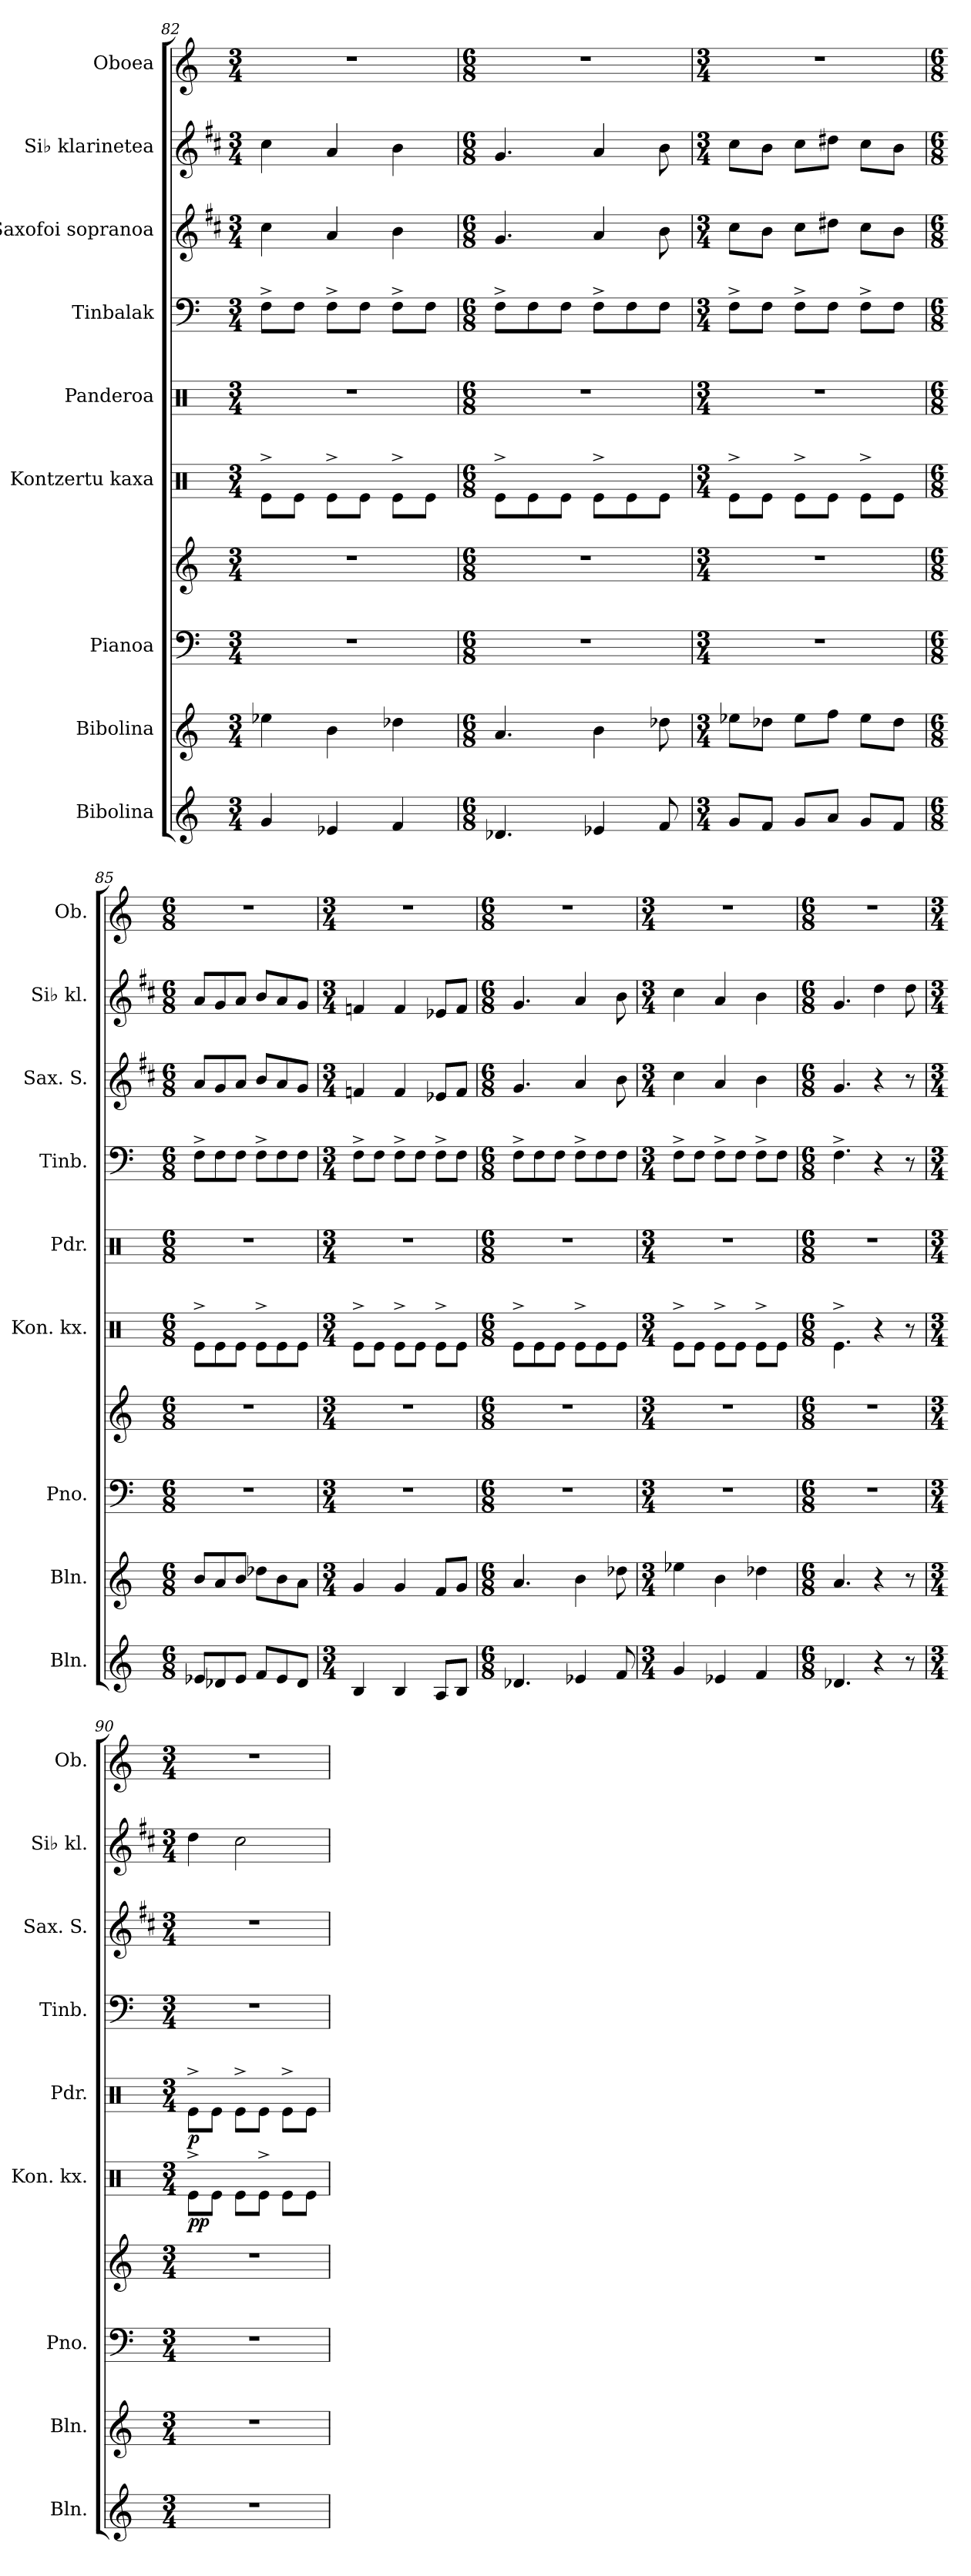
**kern	**kern	**kern	**kern	**kern	**dynam	**kern	**dynam	**kern	**kern	**kern	**kern
*part9	*part8	*part7	*part7	*part6	*part6	*part5	*part5	*part4	*part3	*part2	*part1
*staff10	*staff9	*staff8	*staff7	*staff6	*staff6	*staff5	*staff5	*staff4	*staff3	*staff2	*staff1
*I"Bibolina	*I"Bibolina	*I"Pianoa	*	*I"Kontzertu kaxa	*	*I"Panderoa	*	*I"Tinbalak	*I"Saxofoi sopranoa	*I"Si♭ klarinetea	*I"Oboea
*I'Bln.	*I'Bln.	*I'Pno.	*	*I'Kon. kx.	*	*I'Pdr.	*	*I'Tinb.	*I'Sax. S.	*I'Si♭ kl.	*I'Ob.
*clefG2	*clefG2	*clefF4	*clefG2	*clefX	*	*clefX	*	*clefF4	*clefG2	*clefG2	*clefG2
*	*	*	*	*	*	*	*	*	*ITrd1c2	*ITrd1c2	*
*k[]	*k[]	*k[]	*k[]	*k[]	*	*k[]	*	*k[]	*k[]	*k[]	*k[]
*M3/4	*M3/4	*M3/4	*M3/4	*M3/4	*	*M3/4	*	*M3/4	*M3/4	*M3/4	*M3/4
=82	=82	=82	=82	=82	=82	=82	=82	=82	=82	=82	=82
4g/	4ee-X\	2.r	2.r	8Re^\L	.	2.r	.	8F^\L	4b\	4b\	2.r
.	.	.	.	8Re\J	.	.	.	8F\J	.	.	.
4e-X/	4b\	.	.	8Re^\L	.	.	.	8F^\L	4g/	4g/	.
.	.	.	.	8Re\J	.	.	.	8F\J	.	.	.
4f/	4dd-X\	.	.	8Re^\L	.	.	.	8F^\L	4a\	4a\	.
.	.	.	.	8Re\J	.	.	.	8F\J	.	.	.
=83	=83	=83	=83	=83	=83	=83	=83	=83	=83	=83	=83
*M6/8	*M6/8	*M6/8	*M6/8	*M6/8	*	*M6/8	*	*M6/8	*M6/8	*M6/8	*M6/8
4.d-X/	4.a/	2.r	2.r	8Re^\L	.	2.r	.	8F^\L	4.f/	4.f/	2.r
.	.	.	.	8Re\	.	.	.	8F\	.	.	.
.	.	.	.	8Re\J	.	.	.	8F\J	.	.	.
4e-X/	4b\	.	.	8Re^\L	.	.	.	8F^\L	4g/	4g/	.
.	.	.	.	8Re\	.	.	.	8F\	.	.	.
8f/	8dd-X\	.	.	8Re\J	.	.	.	8F\J	8a\	8a\	.
=84	=84	=84	=84	=84	=84	=84	=84	=84	=84	=84	=84
*M3/4	*M3/4	*M3/4	*M3/4	*M3/4	*	*M3/4	*	*M3/4	*M3/4	*M3/4	*M3/4
8g/L	8ee-X\L	2.r	2.r	8Re^\L	.	2.r	.	8F^\L	8b\L	8b\L	2.r
8f/J	8dd-X\J	.	.	8Re\J	.	.	.	8F\J	8a\J	8a\J	.
8g/L	8ee-\L	.	.	8Re^\L	.	.	.	8F^\L	8b\L	8b\L	.
8a/J	8ff\J	.	.	8Re\J	.	.	.	8F\J	8cc#X\J	8cc#X\J	.
8g/L	8ee-\L	.	.	8Re^\L	.	.	.	8F^\L	8b\L	8b\L	.
8f/J	8dd-\J	.	.	8Re\J	.	.	.	8F\J	8a\J	8a\J	.
!!LO:PB:g=z
=85	=85	=85	=85	=85	=85	=85	=85	=85	=85	=85	=85
*M6/8	*M6/8	*M6/8	*M6/8	*M6/8	*	*M6/8	*	*M6/8	*M6/8	*M6/8	*M6/8
8e-X/L	8b/L	2.r	2.r	8Re^\L	.	2.r	.	8F^\L	8g/L	8g/L	2.r
8d-X/	8a/	.	.	8Re\	.	.	.	8F\	8f/	8f/	.
8e-/J	8b/J	.	.	8Re\J	.	.	.	8F\J	8g/J	8g/J	.
8f/L	8dd-X\L	.	.	8Re^\L	.	.	.	8F^\L	8a/L	8a/L	.
8e-/	8b\	.	.	8Re\	.	.	.	8F\	8g/	8g/	.
8d-/J	8a\J	.	.	8Re\J	.	.	.	8F\J	8f/J	8f/J	.
=86	=86	=86	=86	=86	=86	=86	=86	=86	=86	=86	=86
*M3/4	*M3/4	*M3/4	*M3/4	*M3/4	*	*M3/4	*	*M3/4	*M3/4	*M3/4	*M3/4
4B/	4g/	2.r	2.r	8Re^\L	.	2.r	.	8F^\L	4e-X/	4e-X/	2.r
.	.	.	.	8Re\J	.	.	.	8F\J	.	.	.
4B/	4g/	.	.	8Re^\L	.	.	.	8F^\L	4e-/	4e-/	.
.	.	.	.	8Re\J	.	.	.	8F\J	.	.	.
8A/L	8f/L	.	.	8Re^\L	.	.	.	8F^\L	8d-X/L	8d-X/L	.
8B/J	8g/J	.	.	8Re\J	.	.	.	8F\J	8e-/J	8e-/J	.
=87	=87	=87	=87	=87	=87	=87	=87	=87	=87	=87	=87
*M6/8	*M6/8	*M6/8	*M6/8	*M6/8	*	*M6/8	*	*M6/8	*M6/8	*M6/8	*M6/8
4.d-X/	4.a/	2.r	2.r	8Re^\L	.	2.r	.	8F^\L	4.f/	4.f/	2.r
.	.	.	.	8Re\	.	.	.	8F\	.	.	.
.	.	.	.	8Re\J	.	.	.	8F\J	.	.	.
4e-X/	4b\	.	.	8Re^\L	.	.	.	8F^\L	4g/	4g/	.
.	.	.	.	8Re\	.	.	.	8F\	.	.	.
8f/	8dd-X\	.	.	8Re\J	.	.	.	8F\J	8a\	8a\	.
=88	=88	=88	=88	=88	=88	=88	=88	=88	=88	=88	=88
*M3/4	*M3/4	*M3/4	*M3/4	*M3/4	*	*M3/4	*	*M3/4	*M3/4	*M3/4	*M3/4
4g/	4ee-X\	2.r	2.r	8Re^\L	.	2.r	.	8F^\L	4b\	4b\	2.r
.	.	.	.	8Re\J	.	.	.	8F\J	.	.	.
4e-X/	4b\	.	.	8Re^\L	.	.	.	8F^\L	4g/	4g/	.
.	.	.	.	8Re\J	.	.	.	8F\J	.	.	.
4f/	4dd-X\	.	.	8Re^\L	.	.	.	8F^\L	4a\	4a\	.
.	.	.	.	8Re\J	.	.	.	8F\J	.	.	.
=89	=89	=89	=89	=89	=89	=89	=89	=89	=89	=89	=89
*M6/8	*M6/8	*M6/8	*M6/8	*M6/8	*	*M6/8	*	*M6/8	*M6/8	*M6/8	*M6/8
4.d-X/	4.a/	2.r	2.r	4.Re^\	.	2.r	.	4.F^\	4.f/	4.f/	2.r
4r	4r	.	.	4r	.	.	.	4r	4r	4cc\	.
8r	8r	.	.	8r	.	.	.	8r	8r	8cc\	.
!!LO:PB:g=z
=90	=90	=90	=90	=90	=90	=90	=90	=90	=90	=90	=90
*M3/4	*M3/4	*M3/4	*M3/4	*M3/4	*	*M3/4	*	*M3/4	*M3/4	*M3/4	*M3/4
!	!	!	!	!	!LO:DY:b	!	!LO:DY:b	!	!	!	!
2.r	2.r	2.r	2.r	8Re^\L	pp	8Re^\L	p	2.r	2.r	4cc\	2.r
.	.	.	.	8Re\J	.	8Re\J	.	.	.	.	.
.	.	.	.	8Re\L	.	8Re^\L	.	.	.	2b\	.
.	.	.	.	8Re^\J	.	8Re\J	.	.	.	.	.
.	.	.	.	8Re\L	.	8Re^\L	.	.	.	.	.
.	.	.	.	8Re\J	.	8Re\J	.	.	.	.	.
=	=	=	=	=	=	=	=	=	=	=	=
*-	*-	*-	*-	*-	*-	*-	*-	*-	*-	*-	*-
